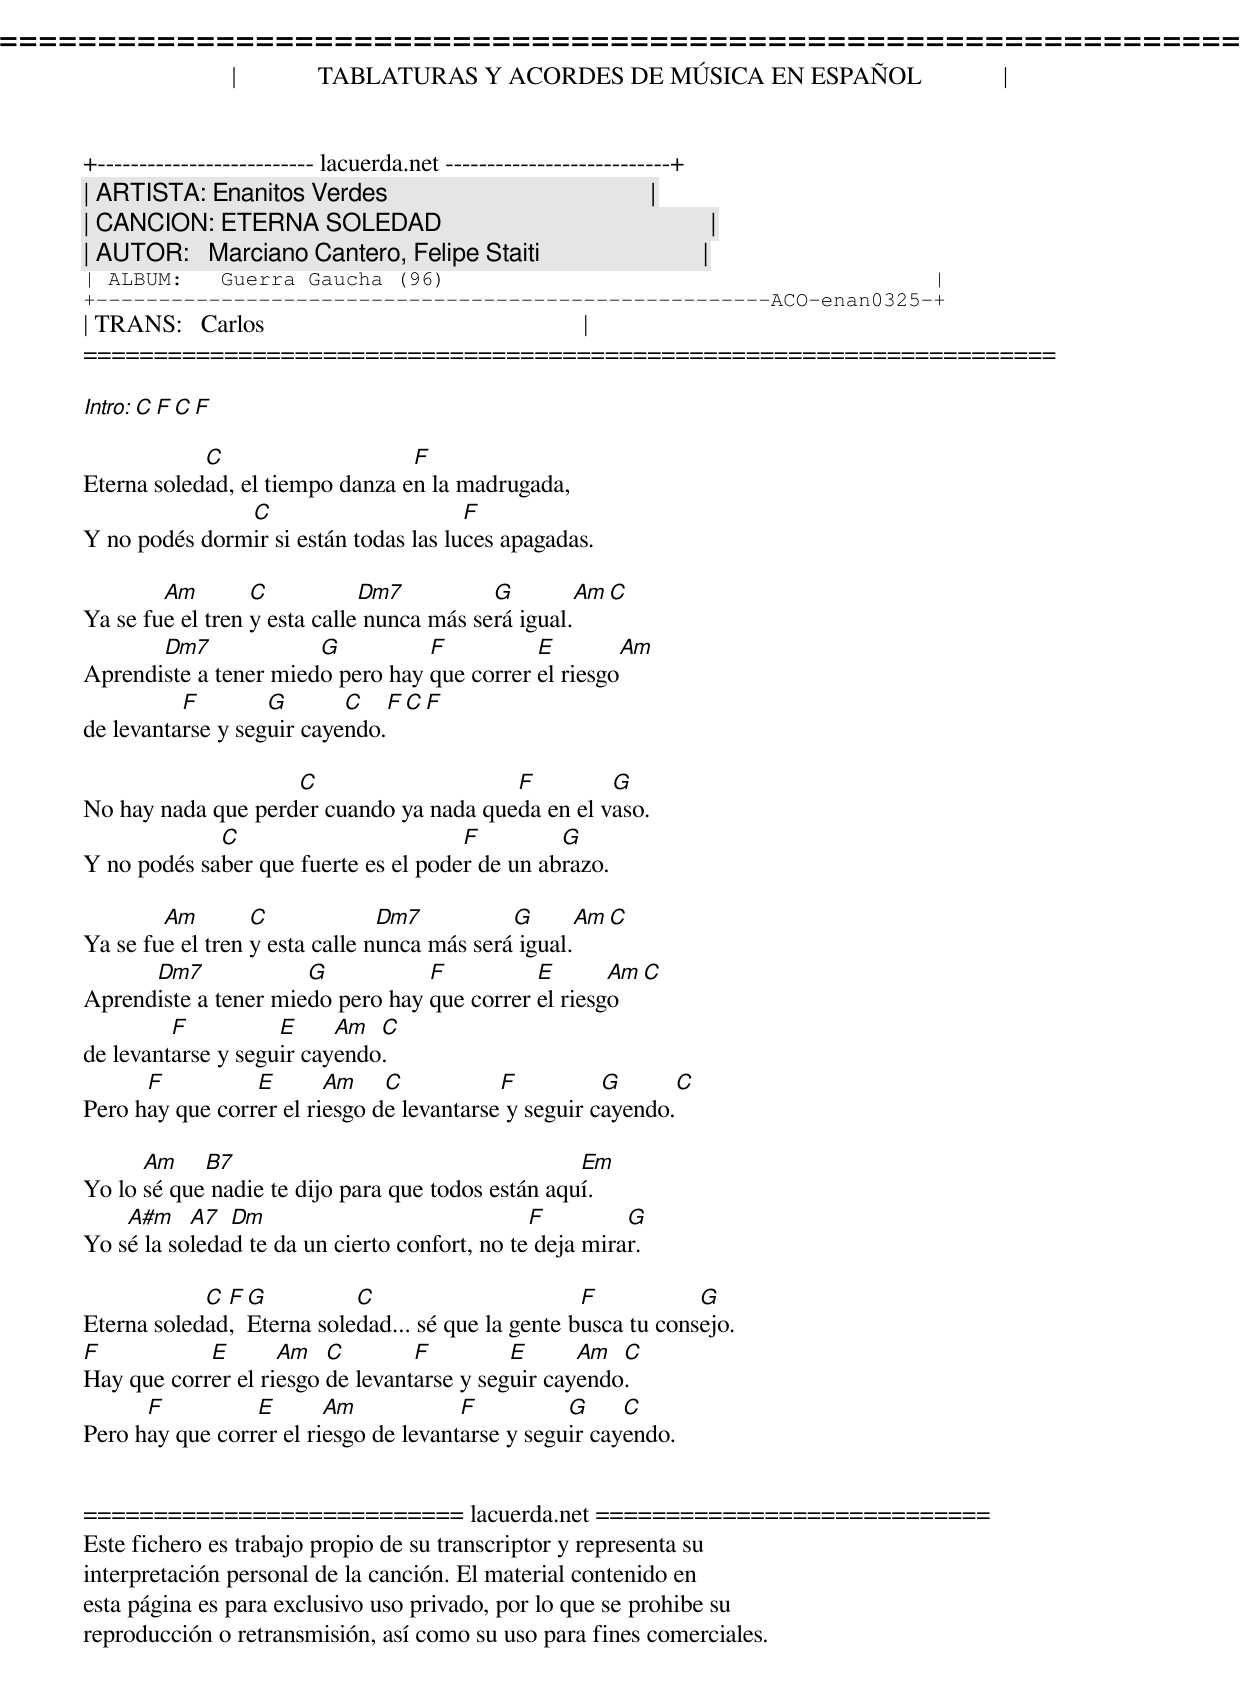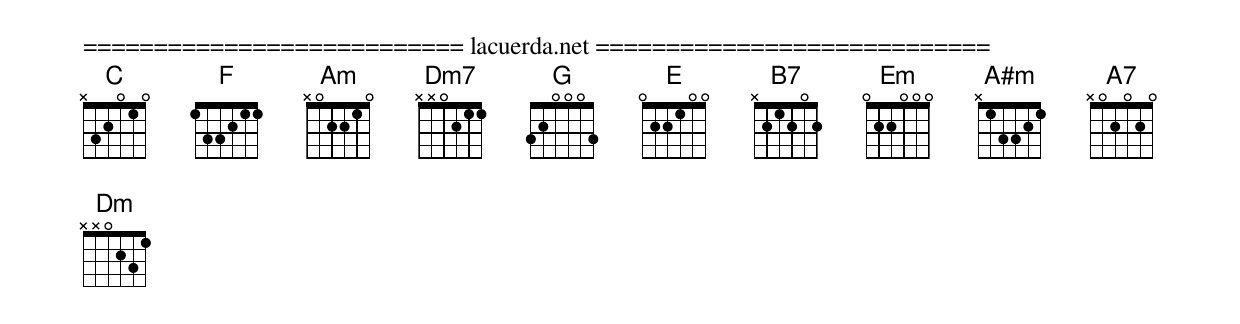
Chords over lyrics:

=====================================================================
|             TABLATURAS Y ACORDES DE MÚSICA EN ESPAÑOL             |
+-------------------------- lacuerda.net ---------------------------+
| ARTISTA: Enanitos Verdes                                          |
| CANCION: ETERNA SOLEDAD                                           |
| AUTOR:   Marciano Cantero, Felipe Staiti                          |
| ALBUM:   Guerra Gaucha (96)                                       |
+------------------------------------------------------ACO-enan0325-+
| TRANS:   Carlos                                                   |
=====================================================================

Intro: C F C F

            C                    F
Eterna soledad, el tiempo danza en la madrugada,
               C                       F
Y no podés dormir si están todas las luces apagadas.

        Am        C           Dm7          G         Am    C
Ya se fue el tren y esta calle nunca más será igual.
       Dm7             G          F          E        Am
Aprendiste a tener miedo pero hay que correr el riesgo
          F        G       C       F C F
de levantarse y seguir cayendo.

                    C                    F         G
No hay nada que perder cuando ya nada queda en el vaso.
             C                        F         G
Y no podés saber que fuerte es el poder de un abrazo.

        Am        C             Dm7          G       Am   C
Ya se fue el tren y esta calle nunca más será igual.
      Dm7             G           F          E       Am  C
Aprendiste a tener miedo pero hay que correr el riesgo
         F          E     Am  C
de levantarse y seguir cayendo.
      F          E       Am    C           F          G      C
Pero hay que correr el riesgo de levantarse y seguir cayendo.

      Am    B7                                     Em
Yo lo sé que nadie te dijo para que todos están aquí.
    A#m    A7  Dm                              F         G
Yo sé la soledad te da un cierto confort, no te deja mirar.

            C F G          C                       F           G
Eterna soledad, Eterna soledad... sé que la gente busca tu consejo.
F           E       Am   C        F         E      Am  C
Hay que correr el riesgo de levantarse y seguir cayendo.
      F          E       Am            F          G     C
Pero hay que correr el riesgo de levantarse y seguir cayendo.


=========================== lacuerda.net ============================
Este fichero es trabajo propio de su transcriptor y representa su
interpretación personal de la canción. El material contenido en
esta página es para exclusivo uso privado, por lo que se prohibe su
reproducción o retransmisión, así como su uso para fines comerciales.
=========================== lacuerda.net ============================
